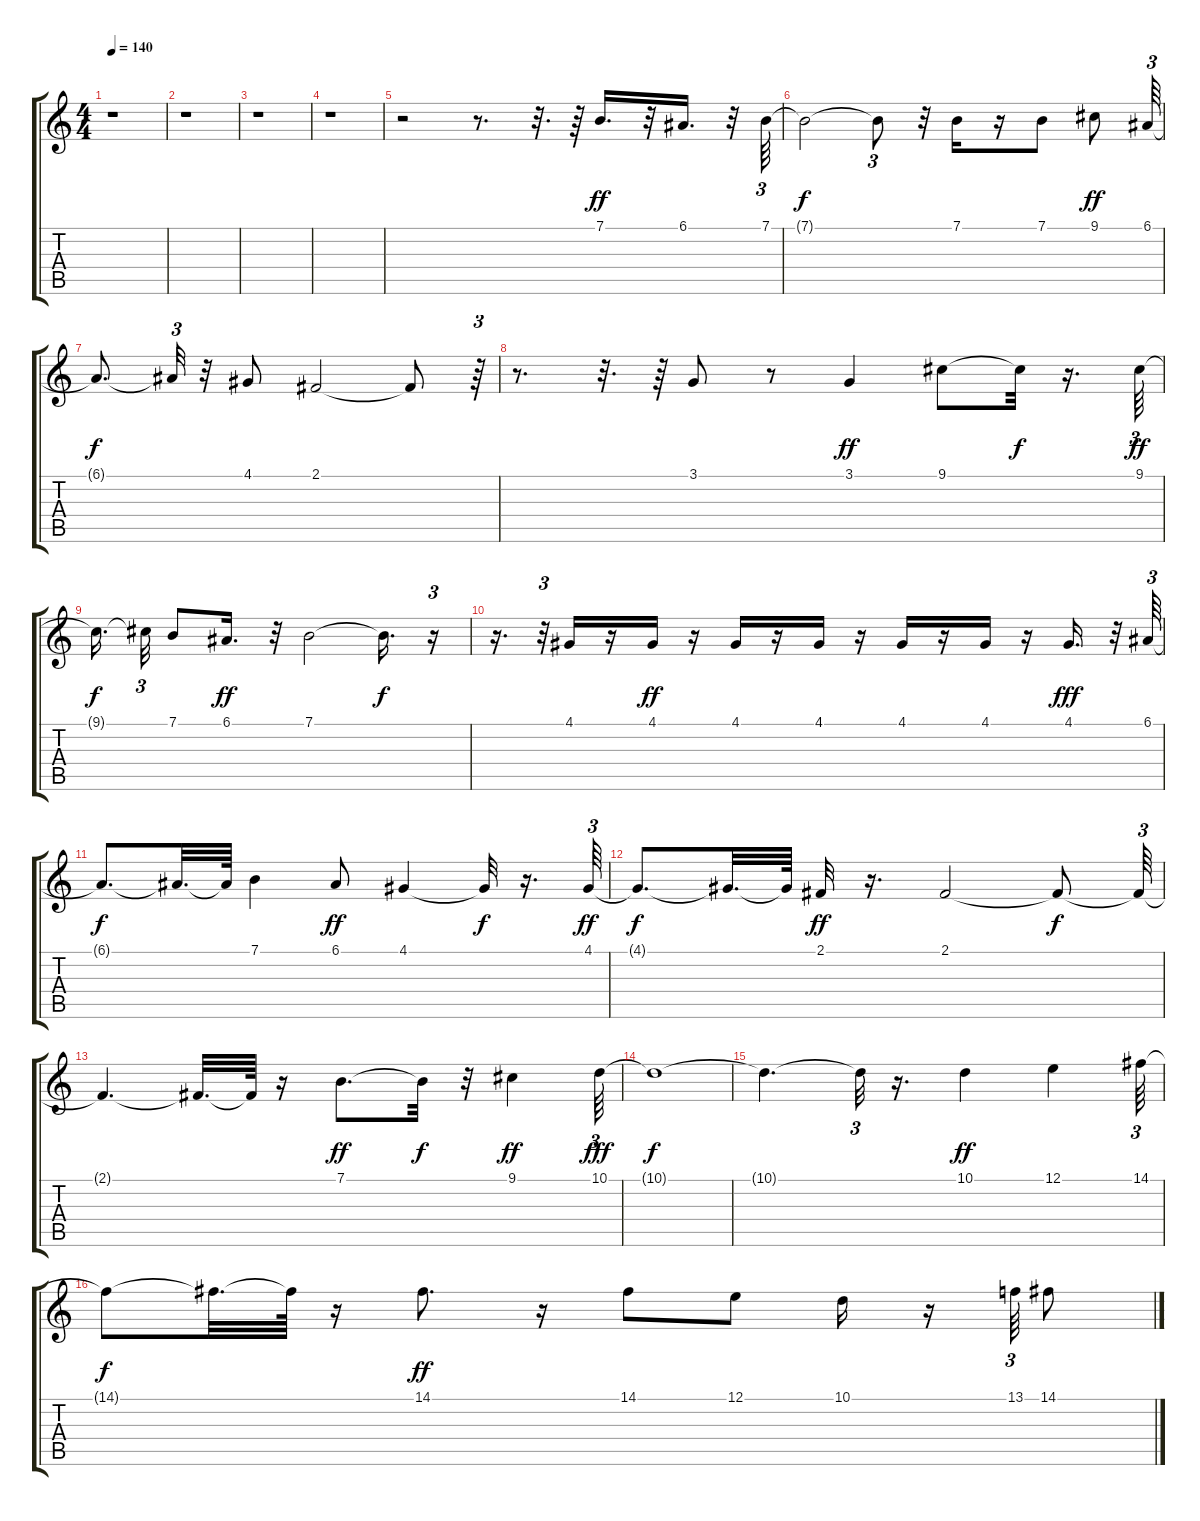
\track "" {instrument lead3calliope}
\staff {score tabs}
\tuning (E4 B3 G3 D3 A2 E2) {hide}
\ts (4 4)
\tempo 140
\clef g2
\ks c
r.1{dy f} |
r.1 |
r.1 |
r.1 |
r.2 r.8{d} r.32{d} r.64 7.1.16{d dy ff balance 8 instrument lead8bassandlead} r.32 6.1.16{d} r.32 7.1.64{tu (3 2)} |
7.1{t}.2{dy f} 7.1{t}.8{tu (3 2)} r.32 7.1.16 r.16 7.1.8 9.1.8{dy ff} 6.1.64{tu (3 2)} |
6.1{t}.8{d dy f} 6.1{t}.32{tu (3 2)} r.32 4.1.8 2.1.2 2.1{t}.8 r.64{tu (3 2)} |
r.8{d} r.32{d} r.64 3.1.8 r.8 3.1.4{dy ff} 9.1.8 9.1{t}.32{dy f} r.16{d} 9.1.64{tu (3 2) dy ff} |
9.1{t}.16{d dy f} 9.1{t}.32{tu (3 2)} 7.1.8 6.1.16{d dy ff} r.32 7.1.2 7.1{t}.16{d dy f} r.16{tu (3 2)} |
r.16{d} r.32{tu (3 2)} 4.1.16 r.16 4.1.16{dy ff} r.16 4.1.16 r.16 4.1.16 r.16 4.1.16 r.16 4.1.16 r.16 4.1.16{d dy fff} r.32 6.1.64{tu (3 2)} |
6.1{t}.8{d dy f} 6.1{t}.32{d} 6.1{t}.64 7.1.4 6.1.8{dy ff} 4.1.4 4.1{t}.32{dy f} r.16{d} 4.1.64{tu (3 2) dy ff} |
4.1{t}.8{d dy f} 4.1{t}.32{d} 4.1{t}.64 2.1.32{dy ff} r.16{d} 2.1.2 2.1{t}.8{dy f} 2.1{t}.64{tu (3 2)} |
2.1{t}.4{d} 2.1{t}.32{d} 2.1{t}.64 r.16 7.1.8{d dy ff} 7.1{t}.32{dy f} r.32 9.1.4{dy ff} 10.1.64{tu (3 2) dy fff} |
10.1{t}.1{dy f} |
10.1{t}.4{d} 10.1{t}.32{tu (3 2)} r.16{d} 10.1.4{dy ff} 12.1.4 14.1.64{tu (3 2)} |
14.1{t}.8{dy f} 14.1{t}.32{d} 14.1{t}.64 r.16 14.1.8{d dy ff} r.16 14.1.8 12.1.8 10.1.16 r.16 13.1.64{tu (3 2)} 14.1.8
